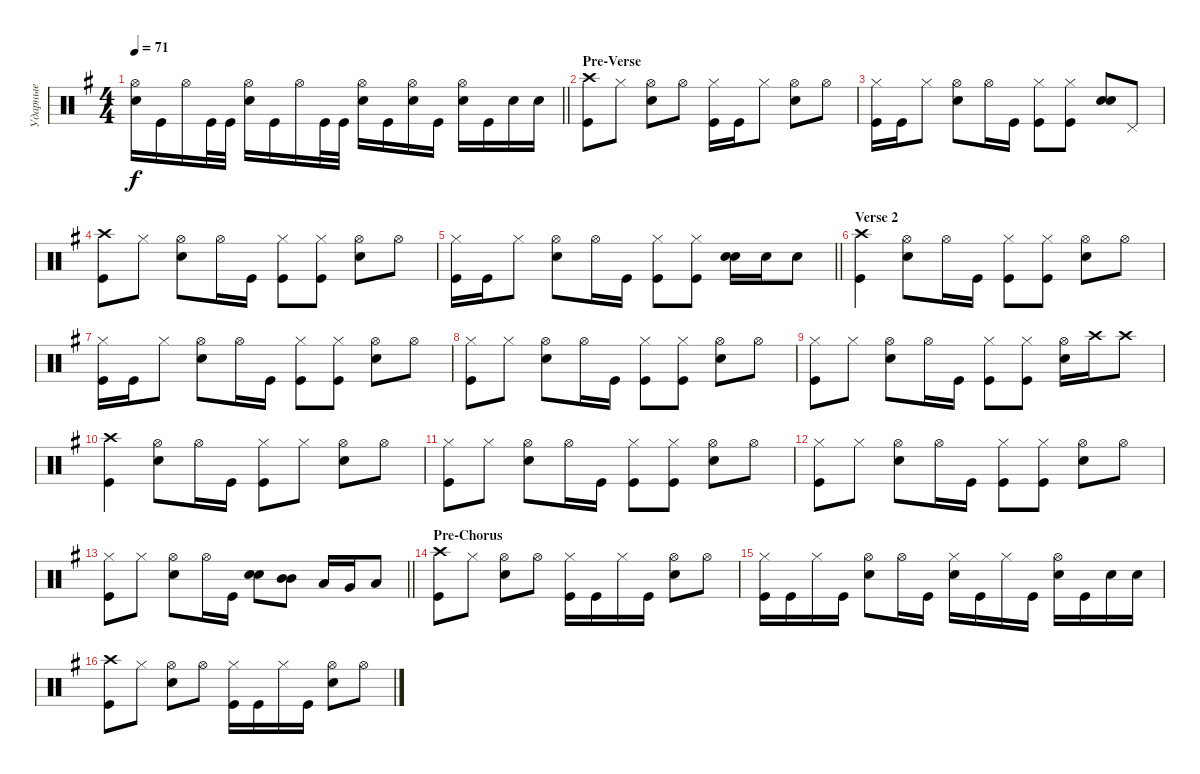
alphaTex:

\track ("Ударные" "Ударные") {instrument percussion}
\staff {score}
\articulation defaults
\ts (4 4)
\tempo 71
\clef neutral
\barLineRight lightlight
\ks eminor
("Snare (hit) 2" "Hi-Hat (open)").16{dy f} "Kick (hit)".16 "Hi-Hat (open)".16 "Kick (hit)".32 "Kick (hit)".32 ("Snare (hit) 2" "Hi-Hat (open)").16 "Kick (hit)".16 "Hi-Hat (open)".16 "Kick (hit)".32 "Kick (hit)".32 ("Snare (hit) 2" "Hi-Hat (open)").16 "Kick (hit)".16 ("Snare (hit) 2" "Hi-Hat (open)").16 "Kick (hit)".16 ("Snare (hit) 2" "Hi-Hat (open)").16 "Kick (hit)".16 "Snare (hit) 2".16 "Snare (hit) 2".16 |
\section ("" "Pre-Verse")
("Kick (hit)" "Crash high (hit)").8 "Hi-Hat (closed)".8 ("Hi-Hat (open)" "Snare (hit) 2").8 "Hi-Hat (open)".8 ("Kick (hit)" "Hi-Hat (closed)").16 "Kick (hit)".16 "Hi-Hat (closed)".8 ("Snare (hit) 2" "Hi-Hat (open)").8 "Hi-Hat (open)".8 |
("Kick (hit)" "Hi-Hat (closed)").16 "Kick (hit)".16 "Hi-Hat (closed)".8 ("Snare (hit) 2" "Hi-Hat (open)").8 "Hi-Hat (open)".16 "Kick (hit)".16 ("Kick (hit)" "Hi-Hat (closed)").8 ("Kick (hit)" "Hi-Hat (closed)").8 ("Snare (hit) 2" "Snare (hit) 2").8{bd 120} "Pedal Hi-Hat (hit)".8 |
("Kick (hit)" "Crash high (hit)").8 "Hi-Hat (closed)".8 ("Hi-Hat (open)" "Snare (hit) 2").8 "Hi-Hat (open)".16 "Kick (hit)".16 ("Kick (hit)" "Hi-Hat (closed)").8 ("Hi-Hat (closed)" "Kick (hit)").8 ("Snare (hit) 2" "Hi-Hat (open)").8 "Hi-Hat (open)".8 |
\barLineRight lightlight
("Kick (hit)" "Hi-Hat (closed)").16 "Kick (hit)".16 "Hi-Hat (closed)".8 ("Snare (hit) 2" "Hi-Hat (open)").8 "Hi-Hat (open)".16 "Kick (hit)".16 ("Kick (hit)" "Hi-Hat (closed)").8 ("Kick (hit)" "Hi-Hat (closed)").8 ("Snare (hit) 2" "Snare (hit) 2").16{bd 60} "Snare (hit) 2".16 "Snare (hit) 2".8 |
\section ("" "Verse 2")
("Kick (hit)" "Crash high (hit)").4 ("Snare (hit) 2" "Hi-Hat (open)").8 "Hi-Hat (open)".16 "Kick (hit)".16 ("Kick (hit)" "Hi-Hat (closed)").8 ("Hi-Hat (closed)" "Kick (hit)").8 ("Snare (hit) 2" "Hi-Hat (open)").8 "Hi-Hat (open)".8 |
("Hi-Hat (closed)" "Kick (hit)").16 "Kick (hit)".16 "Hi-Hat (closed)".8 ("Snare (hit) 2" "Hi-Hat (open)").8 "Hi-Hat (open)".16 "Kick (hit)".16 ("Kick (hit)" "Hi-Hat (closed)").8 ("Kick (hit)" "Hi-Hat (closed)").8 ("Snare (hit) 2" "Hi-Hat (open)").8 "Hi-Hat (open)".8 |
("Hi-Hat (closed)" "Kick (hit)").8 "Hi-Hat (closed)".8 ("Snare (hit) 2" "Hi-Hat (open)").8 "Hi-Hat (open)".16 "Kick (hit)".16 ("Kick (hit)" "Hi-Hat (closed)").8 ("Kick (hit)" "Hi-Hat (closed)").8 ("Snare (hit) 2" "Hi-Hat (open)").8 "Hi-Hat (open)".8 |
("Hi-Hat (closed)" "Kick (hit)").8 "Hi-Hat (closed)".8 ("Snare (hit) 2" "Hi-Hat (open)").8 "Hi-Hat (open)".16 "Kick (hit)".16 ("Kick (hit)" "Hi-Hat (closed)").8 ("Kick (hit)" "Hi-Hat (closed)").8 ("Snare (hit) 2" "Hi-Hat (open)").16 "Crash high (hit)".16 "Crash high (hit)".8 |
("Kick (hit)" "Crash high (hit)").4 ("Snare (hit) 2" "Hi-Hat (open)").8 "Hi-Hat (open)".16 "Kick (hit)".16 ("Kick (hit)" "Hi-Hat (closed)").8 "Hi-Hat (closed)".8 ("Snare (hit) 2" "Hi-Hat (open)").8 "Hi-Hat (open)".8 |
("Hi-Hat (closed)" "Kick (hit)").8 "Hi-Hat (closed)".8 ("Snare (hit) 2" "Hi-Hat (open)").8 "Hi-Hat (open)".16 "Kick (hit)".16 ("Kick (hit)" "Hi-Hat (closed)").8 ("Kick (hit)" "Hi-Hat (closed)").8 ("Snare (hit) 2" "Hi-Hat (open)").8 "Hi-Hat (open)".8 |
("Hi-Hat (closed)" "Kick (hit)").8 "Hi-Hat (closed)".8 ("Snare (hit) 2" "Hi-Hat (open)").8 "Hi-Hat (open)".16 "Kick (hit)".16 ("Kick (hit)" "Hi-Hat (closed)").8 ("Kick (hit)" "Hi-Hat (closed)").8 ("Snare (hit) 2" "Hi-Hat (open)").8 "Hi-Hat (open)".8 |
\barLineRight lightlight
("Hi-Hat (closed)" "Kick (hit)").8 "Hi-Hat (closed)".8 ("Snare (hit) 2" "Hi-Hat (open)").8 "Hi-Hat (open)".16 "Kick (hit)".16 ("Snare (hit) 2" "Snare (hit) 2").8{bd 240} ("Mid Tom (hit)" "Mid Tom (hit)").8{bd 240} "Low Tom (hit)".16 "Very Low Tom (hit)".16 "Low Floor Tom (hit)".8 |
\section ("" "Pre-Chorus")
("Kick (hit)" "Crash high (hit)").8 "Hi-Hat (closed)".8 ("Snare (hit) 2" "Hi-Hat (open)").8 "Hi-Hat (open)".8 ("Kick (hit)" "Hi-Hat (closed)").16 "Kick (hit)".16 "Hi-Hat (closed)".16 "Kick (hit)".16 ("Snare (hit) 2" "Hi-Hat (open)").8 "Hi-Hat (open)".8 |
("Kick (hit)" "Hi-Hat (closed)").16 "Kick (hit)".16 "Hi-Hat (closed)".16 "Kick (hit)".16 ("Snare (hit) 2" "Hi-Hat (open)").8 "Hi-Hat (open)".16 "Kick (hit)".16 ("Snare (hit) 2" "Hi-Hat (closed)").16 "Kick (hit)".16 "Hi-Hat (closed)".16 "Kick (hit)".16 ("Snare (hit) 2" "Hi-Hat (open)").16 "Kick (hit)".16 "Snare (hit) 2".16 "Snare (hit) 2".16 |
("Kick (hit)" "Crash high (hit)").8 "Hi-Hat (closed)".8 ("Snare (hit) 2" "Hi-Hat (open)").8 "Hi-Hat (open)".8 ("Kick (hit)" "Hi-Hat (closed)").16 "Kick (hit)".16 "Hi-Hat (closed)".16 "Kick (hit)".16 ("Snare (hit) 2" "Hi-Hat (open)").8 "Hi-Hat (open)".8
